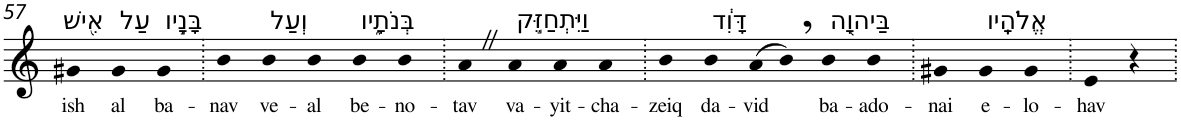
**kern	**text
*part1	*part1
*staff1	*staff1
*I"Piano	*
*I'Pno	*
!!LO:PB:g=z
*clefG2	*
*k[]	*
=57	=57
!LO:TX:a:t=אִ֖ישׁ	!
!	!LO:LY:b
4g#X	ish
!LO:TX:a:t=עַל	!
!	!LO:LY:b
4g#	al
!LO:TX:a:t=בָּנָ֣יו	!
!	!LO:LY:b
4g#	ba-
=58.	=58.
!	!LO:LY:b
4b	-nav
!LO:TX:a:t=וְעַל	!
!	!LO:LY:b
4b	ve-
!	!LO:LY:b
4b	-al
!LO:TX:a:t=בְּנֹתָ֑יו	!
!	!LO:LY:b
4b	be-
!	!LO:LY:b
4b	-no-
=59.	=59.
!	!LO:LY:b
4aZ	-tav
!LO:TX:a:t=וַיִּתְחַזֵּ֣ק	!
!	!LO:LY:b
4a	va-
!	!LO:LY:b
4a	-yit-
!	!LO:LY:b
4a	-cha-
=60.	=60.
!	!LO:LY:b
4b	-zeiq
!LO:TX:a:t=דָּוִ֔ד	!
!	!LO:LY:b
4b	da-
!	!LO:LY:b
(>8a	-vid
8b,)	.
!LO:TX:a:t=בַּיהוָ֖ה	!
!	!LO:LY:b
4b	ba-
!	!LO:LY:b
4b	-ado-
=61.	=61.
!	!LO:LY:b
4g#X	-nai
!LO:TX:a:t=אֱלֹהָֽיו	!
!	!LO:LY:b
4g#	e-
!	!LO:LY:b
4g#	-lo-
=62.	=62.
!	!LO:LY:b
4e	-hav
4r	.
=.	=.
*-	*-
